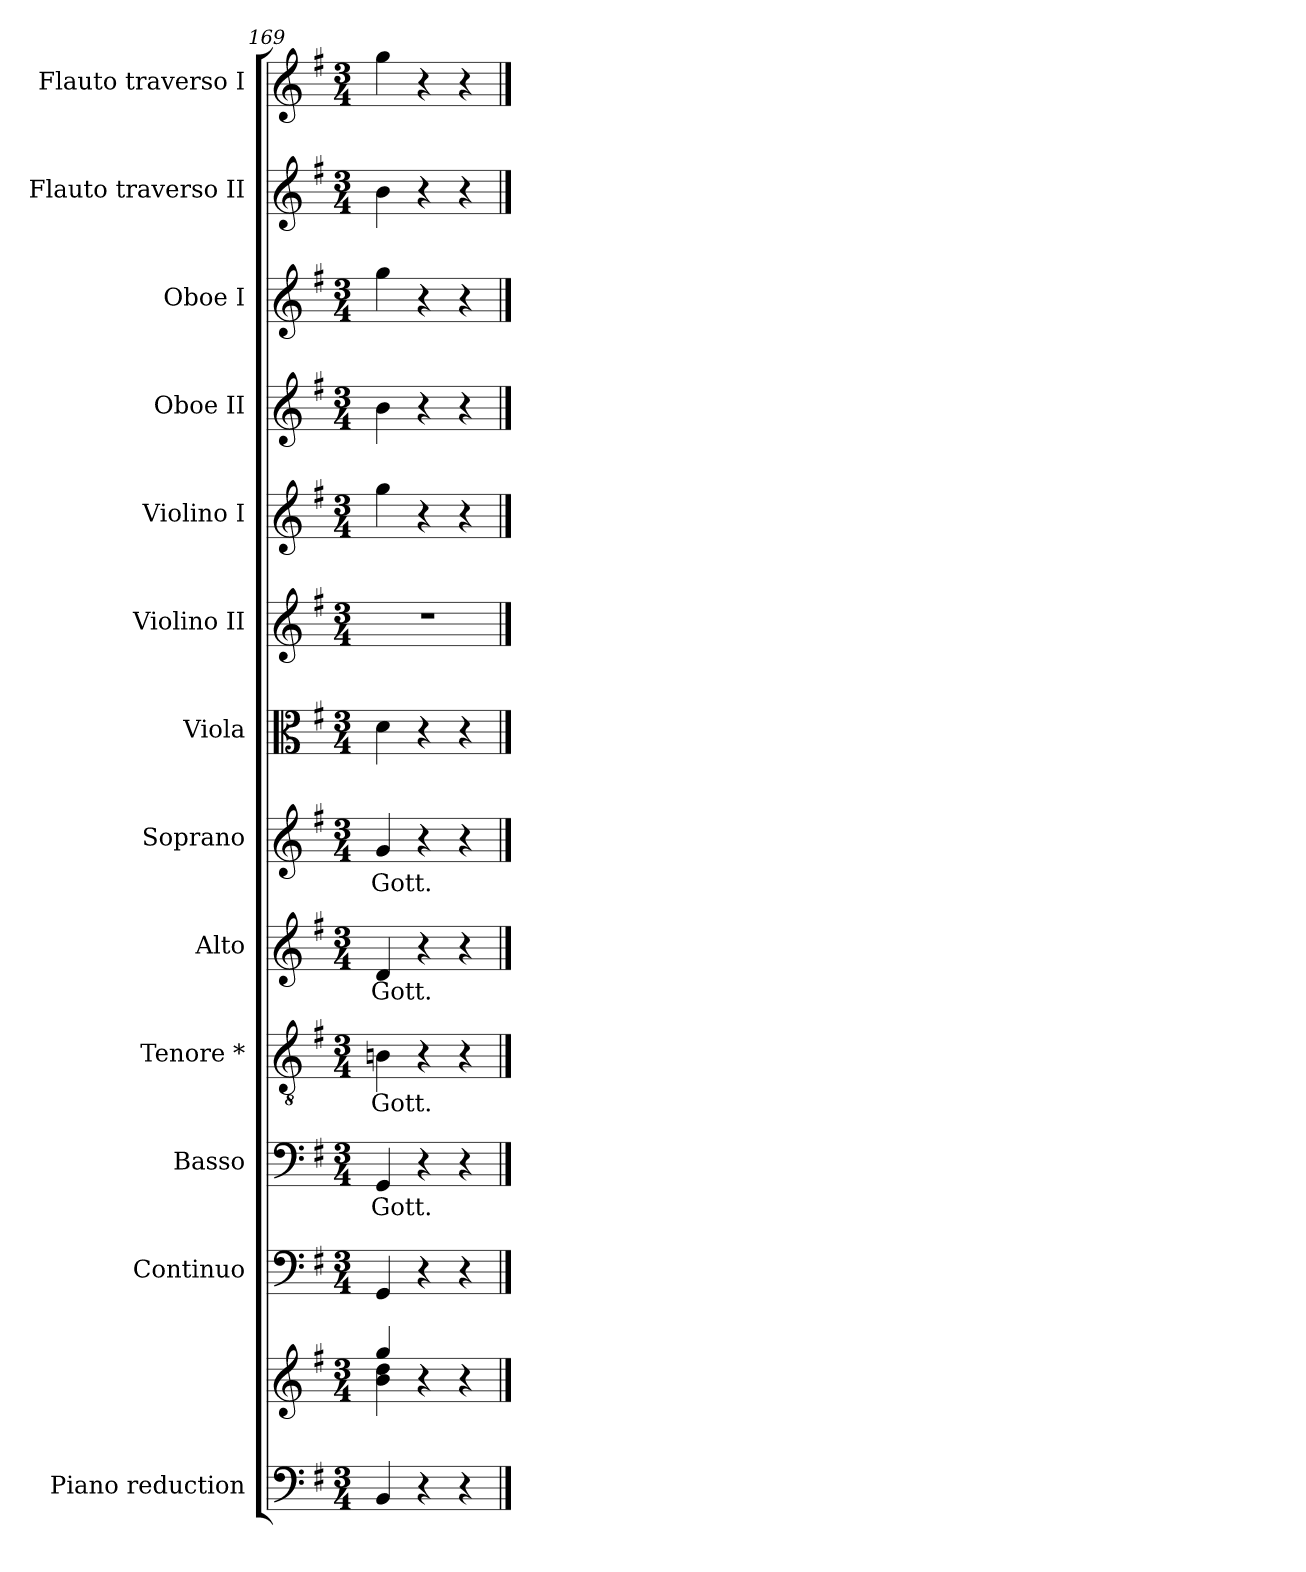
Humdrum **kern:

**kern	**kern	**kern	**kern	**text	**kern	**text	**kern	**text	**kern	**text	**kern	**kern	**kern	**kern	**kern	**kern	**kern
*part13	*part13	*part12	*part11	*part11	*part10	*part10	*part9	*part9	*part8	*part8	*part7	*part6	*part5	*part4	*part3	*part2	*part1
*staff14	*staff13	*staff12	*staff11	*staff11	*staff10	*staff10	*staff9	*staff9	*staff8	*staff8	*staff7	*staff6	*staff5	*staff4	*staff3	*staff2	*staff1
*I"Piano reduction	*	*I"Continuo	*I"Basso	*	*I"Tenore *	*	*I"Alto	*	*I"Soprano	*	*I"Viola	*I"Violino II	*I"Violino I	*I"Oboe II	*I"Oboe I	*I"Flauto traverso II	*I"Flauto traverso I
*I'Pno	*	*	*	*	*	*	*	*	*	*	*I'Vla	*I'Vln	*I'Vln	*I'Ob	*I'Ob	*	*
*clefF4	*clefG2	*clefF4	*clefF4	*	*clefGv2	*	*clefG2	*	*clefG2	*	*clefC3	*clefG2	*clefG2	*clefG2	*clefG2	*clefG2	*clefG2
*k[f#]	*k[f#]	*k[f#]	*k[f#]	*	*k[f#]	*	*k[f#]	*	*k[f#]	*	*k[f#]	*k[f#]	*k[f#]	*k[f#]	*k[f#]	*k[f#]	*k[f#]
*M3/4	*M3/4	*M3/4	*M3/4	*	*M3/4	*	*M3/4	*	*M3/4	*	*M3/4	*M3/4	*M3/4	*M3/4	*M3/4	*M3/4	*M3/4
=169	=169	=169	=169	=169	=169	=169	=169	=169	=169	=169	=169	=169	=169	=169	=169	=169	=169
*	*^	*	*	*	*	*	*	*	*	*	*	*	*	*	*	*	*
!	!	!	!	!	!LO:LY:b	!	!LO:LY:b	!	!LO:LY:b	!	!LO:LY:b	!	!	!	!	!	!	!
4BB/	4gg/	4b\ 4dd\	4GG/	4GG/	Gott.	4Bn\	Gott.	4d/	Gott.	4g/	Gott.	4d\	2.r	4gg\	4b\	4gg\	4b\	4gg\
4r	4r	4ryy	4r	4r	.	4r	.	4r	.	4r	.	4r	.	4r	4r	4r	4r	4r
4r	4r	4ryy	4r	4r	.	4r	.	4r	.	4r	.	4r	.	4r	4r	4r	4r	4r
*	*v	*v	*	*	*	*	*	*	*	*	*	*	*	*	*	*	*	*
==	==	==	==	==	==	==	==	==	==	==	==	==	==	==	==	==	==
*-	*-	*-	*-	*-	*-	*-	*-	*-	*-	*-	*-	*-	*-	*-	*-	*-	*-
